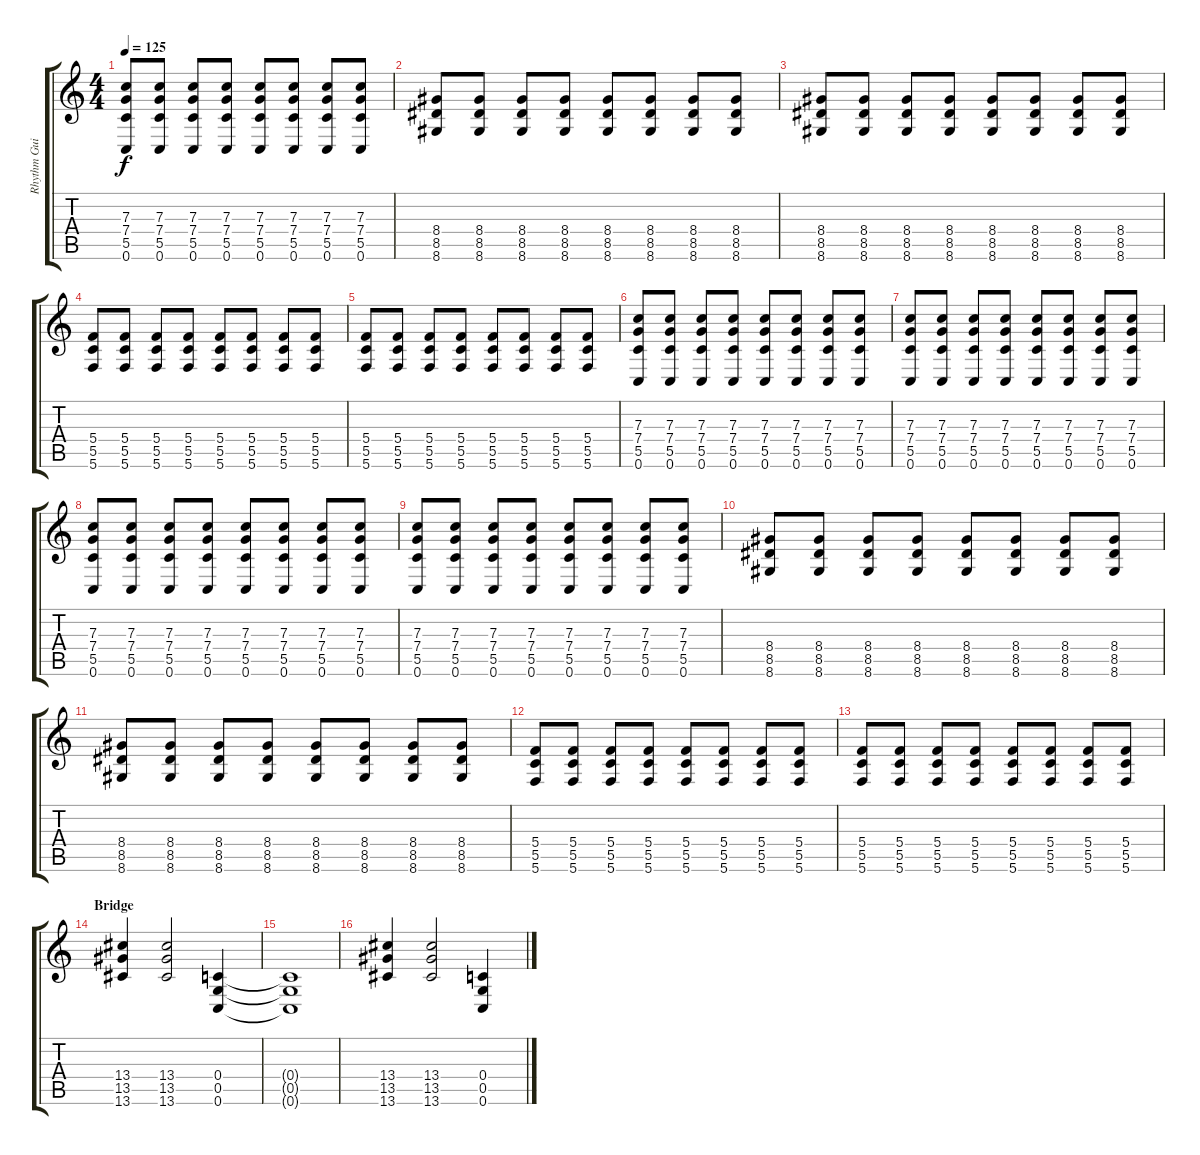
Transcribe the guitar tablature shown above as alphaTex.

\track ("Rhythm Guitar - Curtis Ward" "Rhythm Gui") {instrument distortionguitar}
\staff {score tabs}
\tuning (D4 A3 F3 C3 G2 C2) {hide}
\ts (4 4)
\tempo 125
\clef g2
\ks c
(7.3 7.4 5.5 0.6).8{dy f} (7.3 7.4 5.5 0.6).8 (7.3 7.4 5.5 0.6).8 (7.3 7.4 5.5 0.6).8 (7.3 7.4 5.5 0.6).8 (7.3 7.4 5.5 0.6).8 (7.3 7.4 5.5 0.6).8 (7.3 7.4 5.5 0.6).8 |
(8.4 8.5 8.6).8 (8.4 8.5 8.6).8 (8.4 8.5 8.6).8 (8.4 8.5 8.6).8 (8.4 8.5 8.6).8 (8.4 8.5 8.6).8 (8.4 8.5 8.6).8 (8.4 8.5 8.6).8 |
(8.4 8.5 8.6).8 (8.4 8.5 8.6).8 (8.4 8.5 8.6).8 (8.4 8.5 8.6).8 (8.4 8.5 8.6).8 (8.4 8.5 8.6).8 (8.4 8.5 8.6).8 (8.4 8.5 8.6).8 |
(5.4 5.5 5.6).8 (5.4 5.5 5.6).8 (5.4 5.5 5.6).8 (5.4 5.5 5.6).8 (5.4 5.5 5.6).8 (5.4 5.5 5.6).8 (5.4 5.5 5.6).8 (5.4 5.5 5.6).8 |
(5.4 5.5 5.6).8 (5.4 5.5 5.6).8 (5.4 5.5 5.6).8 (5.4 5.5 5.6).8 (5.4 5.5 5.6).8 (5.4 5.5 5.6).8 (5.4 5.5 5.6).8 (5.4 5.5 5.6).8 |
(7.3 7.4 5.5 0.6).8 (7.3 7.4 5.5 0.6).8 (7.3 7.4 5.5 0.6).8 (7.3 7.4 5.5 0.6).8 (7.3 7.4 5.5 0.6).8 (7.3 7.4 5.5 0.6).8 (7.3 7.4 5.5 0.6).8 (7.3 7.4 5.5 0.6).8 |
(7.3 7.4 5.5 0.6).8 (7.3 7.4 5.5 0.6).8 (7.3 7.4 5.5 0.6).8 (7.3 7.4 5.5 0.6).8 (7.3 7.4 5.5 0.6).8 (7.3 7.4 5.5 0.6).8 (7.3 7.4 5.5 0.6).8 (7.3 7.4 5.5 0.6).8 |
(7.3 7.4 5.5 0.6).8 (7.3 7.4 5.5 0.6).8 (7.3 7.4 5.5 0.6).8 (7.3 7.4 5.5 0.6).8 (7.3 7.4 5.5 0.6).8 (7.3 7.4 5.5 0.6).8 (7.3 7.4 5.5 0.6).8 (7.3 7.4 5.5 0.6).8 |
(7.3 7.4 5.5 0.6).8 (7.3 7.4 5.5 0.6).8 (7.3 7.4 5.5 0.6).8 (7.3 7.4 5.5 0.6).8 (7.3 7.4 5.5 0.6).8 (7.3 7.4 5.5 0.6).8 (7.3 7.4 5.5 0.6).8 (7.3 7.4 5.5 0.6).8 |
(8.4 8.5 8.6).8 (8.4 8.5 8.6).8 (8.4 8.5 8.6).8 (8.4 8.5 8.6).8 (8.4 8.5 8.6).8 (8.4 8.5 8.6).8 (8.4 8.5 8.6).8 (8.4 8.5 8.6).8 |
(8.4 8.5 8.6).8 (8.4 8.5 8.6).8 (8.4 8.5 8.6).8 (8.4 8.5 8.6).8 (8.4 8.5 8.6).8 (8.4 8.5 8.6).8 (8.4 8.5 8.6).8 (8.4 8.5 8.6).8 |
(5.4 5.5 5.6).8 (5.4 5.5 5.6).8 (5.4 5.5 5.6).8 (5.4 5.5 5.6).8 (5.4 5.5 5.6).8 (5.4 5.5 5.6).8 (5.4 5.5 5.6).8 (5.4 5.5 5.6).8 |
(5.4 5.5 5.6).8 (5.4 5.5 5.6).8 (5.4 5.5 5.6).8 (5.4 5.5 5.6).8 (5.4 5.5 5.6).8 (5.4 5.5 5.6).8 (5.4 5.5 5.6).8 (5.4 5.5 5.6).8 |
\section ("" "Bridge")
(13.4 13.5 13.6).4 (13.4 13.5 13.6).2 (0.4 0.5 0.6).4 |
(0.4{t} 0.5{t} 0.6{t}).1 |
(13.4 13.5 13.6).4 (13.4 13.5 13.6).2 (0.4 0.5 0.6).4
